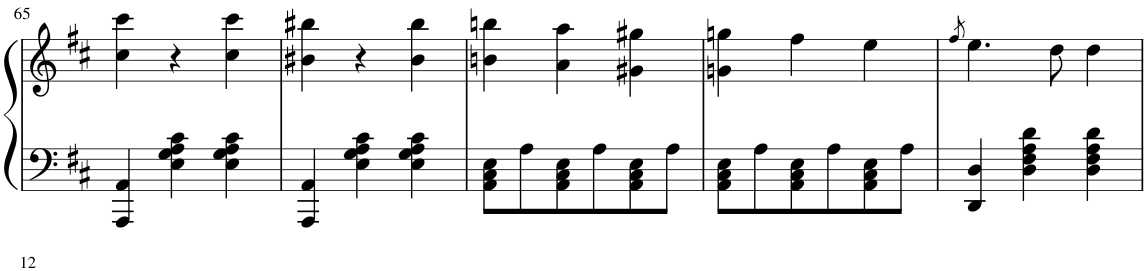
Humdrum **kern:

**kern	**kern
*part2	*part1
*staff2	*staff1
*I"Piano, La Diva	*I"Piano, Entracte 2
!!LO:PB:g=z
*clefF4	*clefG2
*k[f#c#]	*k[f#c#]
*M3/4	*M3/4
=65	=65
4AAA/ 4AA/	4cc#\ 4ccc#\
4E\ 4G\ 4A\ 4c#\	4r
4E\ 4G\ 4A\ 4c#\	4cc#\ 4ccc#\
=66	=66
4AAA/ 4AA/	4b#X\ 4bb#X\
4E\ 4G\ 4A\ 4c#\	4r
4E\ 4G\ 4A\ 4c#\	4b#\ 4bb#\
=67	=67
8AA\ 8C#\ 8E\L	4bn\ 4bbn\
8A\	.
8AA\ 8C#\ 8E\	4a\ 4aa\
8A\	.
8AA\ 8C#\ 8E\	4g#X\ 4gg#X\
8A\J	.
=68	=68
8AA\ 8C#\ 8E\L	4gn\ 4ggn\
8A\	.
8AA\ 8C#\ 8E\	4ff#\
8A\	.
8AA\ 8C#\ 8E\	4ee\
8A\J	.
=69	=69
.	8qff#/
4DD/ 4D/	4.ee\
4D\ 4F#\ 4A\ 4d\	.
.	8dd\
4D\ 4F#\ 4A\ 4d\	4dd\
=	=
*-	*-
